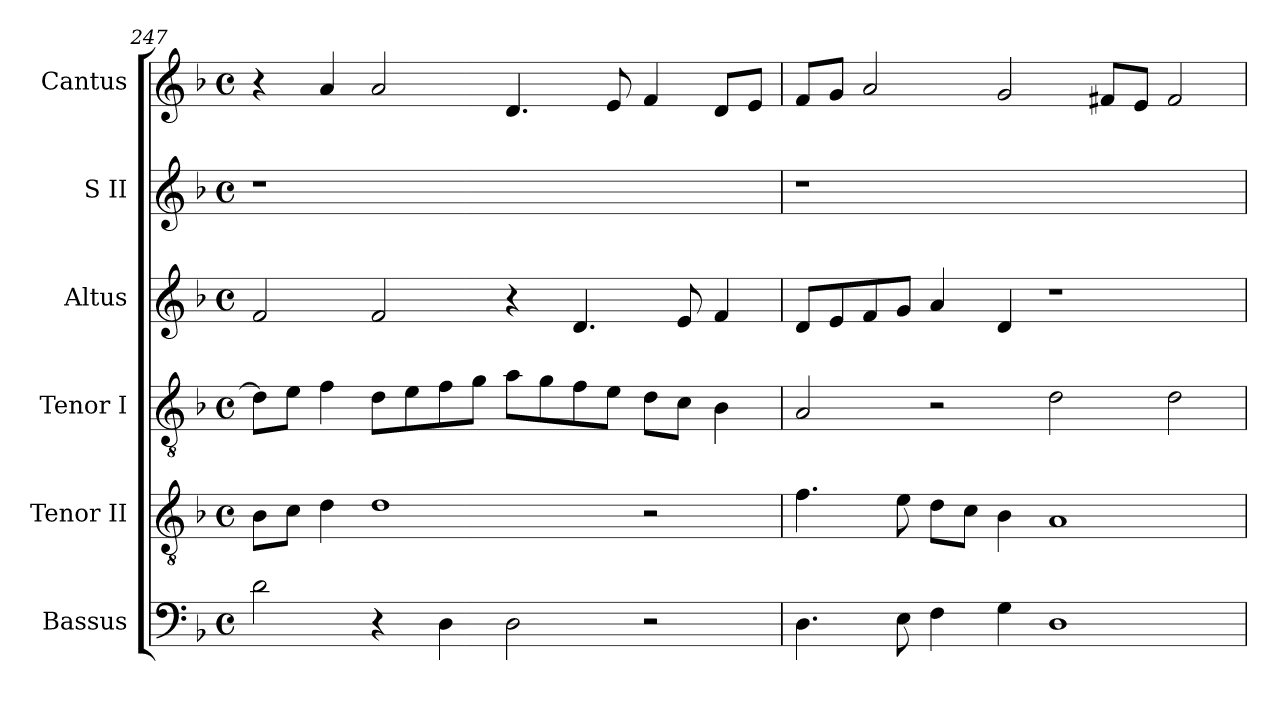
**kern	**kern	**kern	**kern	**kern	**kern
*part6	*part5	*part4	*part3	*part2	*part1
*staff6	*staff5	*staff4	*staff3	*staff2	*staff1
*I"Bassus	*I"Tenor II	*I"Tenor I	*I"Altus	*I"S II	*I"Cantus
*I'B	*I'T II	*I'T I	*I'A	*	*
!!LO:LB:g=z
*clefF4	*clefGv2	*clefGv2	*clefG2	*clefG2	*clefG2
*k[b-]	*k[b-]	*k[b-]	*k[b-]	*k[b-]	*k[b-]
*F:	*F:	*F:	*F:	*F:	*F:
*M4/4	*M4/4	*M4/4	*M4/4	*M4/4	*M4/4
*met(c)	*met(c)	*met(c)	*met(c)	*met(c)	*met(c)
=247	=247	=247	=247	=247	=247
2d\	8B-\L	8d\L]	2f/	1r	4r
.	8c\J	8e\J	.	.	.
.	4d\	4f\	.	.	4a/
4r	1d	8d\L	2f/	.	2a/
.	.	8e\	.	.	.
4D\	.	8f\	.	.	.
.	.	8g\J	.	.	.
2D\	.	8a\L	4r	1ryy	4.d/
.	.	8g\	.	.	.
.	.	8f\	4.d/	.	.
.	.	8e\J	.	.	8e/
2r	2r	8d\L	.	.	4f/
.	.	8c\J	8e/	.	.
.	.	4B-\	4f/	.	8d/L
.	.	.	.	.	8e/J
=248	=248	=248	=248	=248	=248
4.D\	4.f\	2A/	8d/L	1r	8f/L
.	.	.	8e/	.	8g/J
.	.	.	8f/	.	2a/
8E\	8e\	.	8g/J	.	.
4F\	8d\L	2r	4a/	.	.
.	8c\J	.	.	.	.
4G\	4B-\	.	4d/	.	2g/
1D	1A	2d\	1r	1ryy	.
.	.	.	.	.	8f#X/L
.	.	.	.	.	8e/J
.	.	2d\	.	.	2f#/
=	=	=	=	=	=
*-	*-	*-	*-	*-	*-
